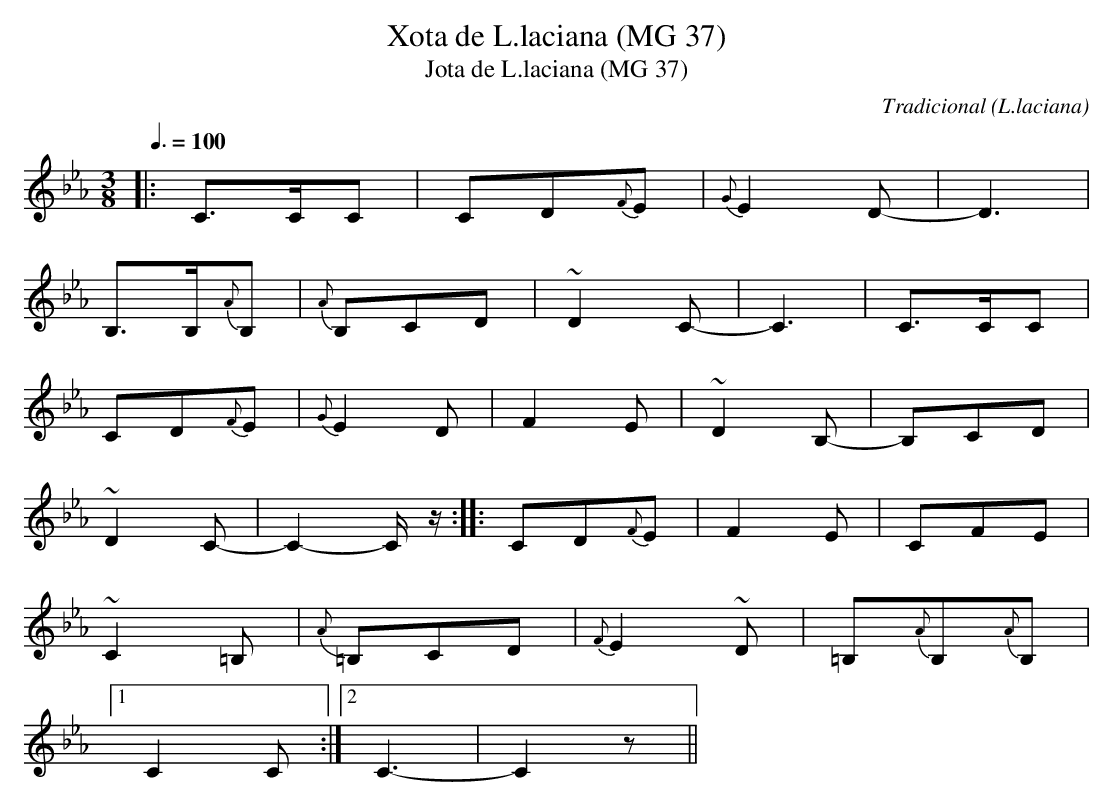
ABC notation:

X:1
T:Xota de L.laciana (MG 37)
T:Jota de L.laciana (MG 37)
C:Tradicional
O:L.laciana
E:Nivel 3
M:3/8
L:1/8
Q:3/8=100
K:Cm
|:C>CC|CD{F}E|{G}E2 D-|D3|
B,>B,{A}B,|{A}B,CD|~D2 C-|C3|C>CC|
CD{F}E|{G}E2 D-|F2 E|~D2 B,-|B,CD|
~D2 C-|C2- C/2 z/:||: CD{F}E|F2 E|CFE|
~C2 =B,|{A}=B,CD|{F}E2 ~D|=B,{A}B,{A}B,|
[1 C2 C :|[2 C3-|C2 z||
